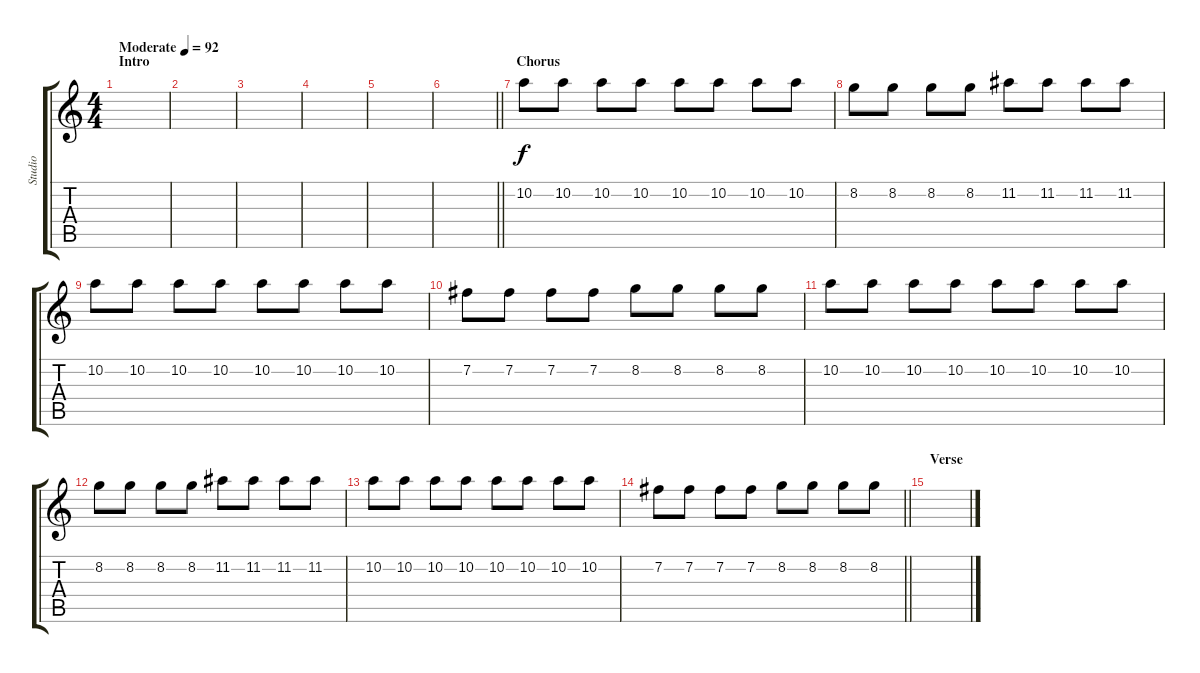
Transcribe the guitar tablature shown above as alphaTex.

\track ("Studio" "Studio") {instrument distortionguitar}
\staff {score tabs}
\tuning (E4 B3 G3 D3 A2 E2) {hide}
\ts (4 4)
\section ("" "Intro")
\tempo (92 "Moderate")
\clef g2
\ks c
|
|
|
|
|
\barLineRight lightlight
|
\section ("" "Chorus")
10.2.8 10.2.8 10.2.8 10.2.8 10.2.8 10.2.8 10.2.8 10.2.8 |
8.2.8 8.2.8 8.2.8 8.2.8 11.2.8 11.2.8 11.2.8 11.2.8 |
10.2.8 10.2.8 10.2.8 10.2.8 10.2.8 10.2.8 10.2.8 10.2.8 |
7.2.8 7.2.8 7.2.8 7.2.8 8.2.8 8.2.8 8.2.8 8.2.8 |
10.2.8 10.2.8 10.2.8 10.2.8 10.2.8 10.2.8 10.2.8 10.2.8 |
8.2.8 8.2.8 8.2.8 8.2.8 11.2.8 11.2.8 11.2.8 11.2.8 |
10.2.8 10.2.8 10.2.8 10.2.8 10.2.8 10.2.8 10.2.8 10.2.8 |
\barLineRight lightlight
7.2.8 7.2.8 7.2.8 7.2.8 8.2.8 8.2.8 8.2.8 8.2.8 |
\section ("" "Verse")
